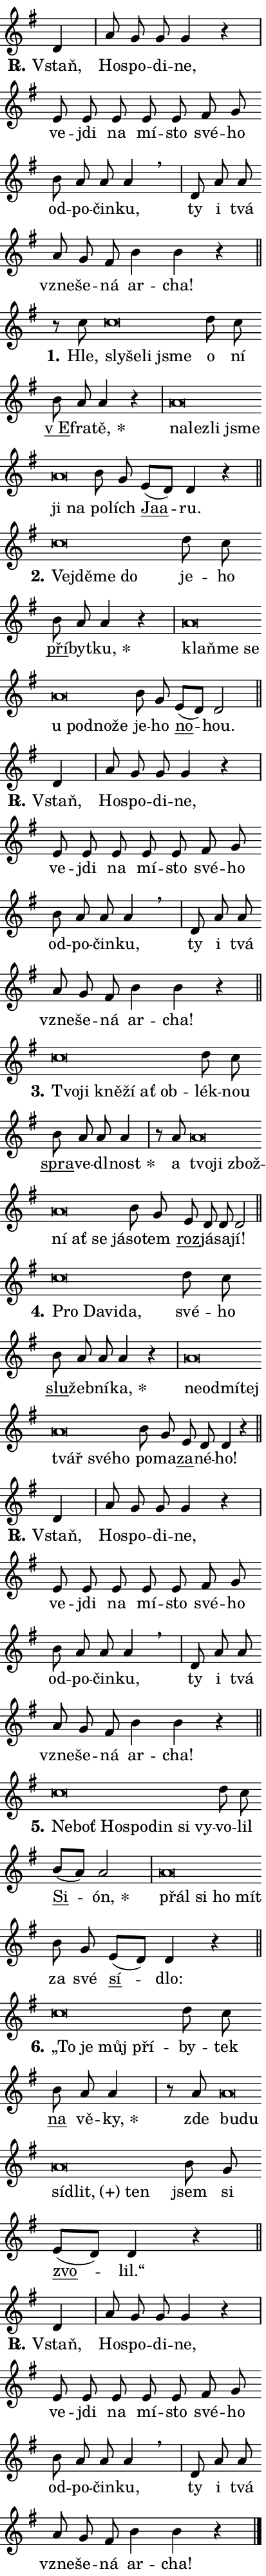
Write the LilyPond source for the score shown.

\version "2.24.0"
\header { tagline = "" }
\paper {
  indent = 0\cm
  top-margin = 0\cm
  right-margin = 0.13\cm % to fit lyric hyphens
  bottom-margin = 0\cm
  left-margin = 0\cm
  paper-width = 7\cm
  page-breaking = #ly:one-page-breaking
  system-system-spacing.basic-distance = #11
  score-system-spacing.basic-distance = #11
  ragged-last = ##f
}


%% Author: Thomas Morley
%% https://lists.gnu.org/archive/html/lilypond-user/2020-05/msg00002.html
#(define (line-position grob)
"Returns position of @var[grob} in current system:
   @code{'start}, if at first time-step
   @code{'end}, if at last time-step
   @code{'middle} otherwise
"
  (let* ((col (ly:item-get-column grob))
         (ln (ly:grob-object col 'left-neighbor))
         (rn (ly:grob-object col 'right-neighbor))
         (col-to-check-left (if (ly:grob? ln) ln col))
         (col-to-check-right (if (ly:grob? rn) rn col))
         (break-dir-left
           (and
             (ly:grob-property col-to-check-left 'non-musical #f)
             (ly:item-break-dir col-to-check-left)))
         (break-dir-right
           (and
             (ly:grob-property col-to-check-right 'non-musical #f)
             (ly:item-break-dir col-to-check-right))))
        (cond ((eqv? 1 break-dir-left) 'start)
              ((eqv? -1 break-dir-right) 'end)
              (else 'middle))))

#(define (tranparent-at-line-position vctor)
  (lambda (grob)
  "Relying on @code{line-position} select the relevant enry from @var{vctor}.
Used to determine transparency,"
    (case (line-position grob)
      ((end) (not (vector-ref vctor 0)))
      ((middle) (not (vector-ref vctor 1)))
      ((start) (not (vector-ref vctor 2))))))

noteHeadBreakVisibility =
#(define-music-function (break-visibility)(vector?)
"Makes @code{NoteHead}s transparent relying on @var{break-visibility}"
#{
  \override NoteHead.transparent =
    #(tranparent-at-line-position break-visibility)
#})

#(define delete-ledgers-for-transparent-note-heads
  (lambda (grob)
    "Reads whether a @code{NoteHead} is transparent.
If so this @code{NoteHead} is removed from @code{'note-heads} from
@var{grob}, which is supposed to be @code{LedgerLineSpanner}.
As a result ledgers are not printed for this @code{NoteHead}"
    (let* ((nhds-array (ly:grob-object grob 'note-heads))
           (nhds-list
             (if (ly:grob-array? nhds-array)
                 (ly:grob-array->list nhds-array)
                 '()))
           ;; Relies on the transparent-property being done before
           ;; Staff.LedgerLineSpanner.after-line-breaking is executed.
           ;; This is fragile ...
           (to-keep
             (remove
               (lambda (nhd)
                 (ly:grob-property nhd 'transparent #f))
               nhds-list)))
      ;; TODO find a better method to iterate over grob-arrays, similiar
      ;; to filter/remove etc for lists
      ;; For now rebuilt from scratch
      (set! (ly:grob-object grob 'note-heads)  '())
      (for-each
        (lambda (nhd)
          (ly:pointer-group-interface::add-grob grob 'note-heads nhd))
        to-keep))))

squashNotes = {
  \override NoteHead.X-extent = #'(-0.2 . 0.2)
  \override NoteHead.Y-extent = #'(-0.75 . 0)
  \override NoteHead.stencil =
    #(lambda (grob)
       (let ((pos (ly:grob-property grob 'staff-position)))
         (begin
           (if (< pos -7) (display "ERROR: Lower brevis then expected\n") (display ""))
           (if (<= pos -6) ly:text-interface::print ly:note-head::print))))
}
unSquashNotes = {
  \revert NoteHead.X-extent
  \revert NoteHead.Y-extent
  \revert NoteHead.stencil
}

hideNotes = \noteHeadBreakVisibility #begin-of-line-visible
unHideNotes = \noteHeadBreakVisibility #all-visible

% work-around for resetting accidentals
% https://lilypond.org/doc/v2.23/Documentation/notation/displaying-rhythms#unmetered-music
cadenzaMeasure = {
  \cadenzaOff
  \partial 1024 s1024
  \cadenzaOn
}

#(define-markup-command (accent layout props text) (markup?)
  "Underline accented syllable"
  (interpret-markup layout props
    #{\markup \override #'(offset . 4.3) \underline { #text }#}))

responsum = \markup \concat {
  "R" \hspace #-1.05 \path #0.1 #'((moveto 0 0.07) (lineto 0.9 0.8)) \hspace #0.05 "."
}

spaceSize = #0.6828661417322834 % exact space size for TeX Gyre Schola

\layout {
  \context {
    \Staff
    \remove "Time_signature_engraver"
    \override LedgerLineSpanner.after-line-breaking = #delete-ledgers-for-transparent-note-heads
  }
  \context {
    \Lyrics {
      \override LyricSpace.minimum-distance = \spaceSize
      \override LyricText.font-name = #"TeX Gyre Schola"
      \override LyricText.font-size = 1
      \override StanzaNumber.font-name = #"TeX Gyre Schola Bold"
      \override StanzaNumber.font-size = 1
    }
  }
  \context {
    \Score 
    \override NoteHead.text =
      #(lambda (grob) 
        (let ((pos (ly:grob-property grob 'staff-position)))
          #{\markup {
            \combine
              \halign #-0.55 \raise #(if (= pos -6) 0 0.5) \override #'(thickness . 2) \draw-line #'(3.2 . 0)
              \musicglyph "noteheads.sM1"
          }#}))
  }
}

% magnetic-lyrics.ily
%
%   written by
%     Jean Abou Samra <jean@abou-samra.fr>
%     Werner Lemberg <wl@gnu.org>
%
%   adapted by
%     Jiri Hon <jiri.hon@gmail.com>
%
% Version 2022-Apr-15

% https://www.mail-archive.com/lilypond-user@gnu.org/msg149350.html

#(define (Left_hyphen_pointer_engraver context)
   "Collect syllable-hyphen-syllable occurrences in lyrics and store
them in properties.  This engraver only looks to the left.  For
example, if the lyrics input is @code{foo -- bar}, it does the
following.

@itemize @bullet
@item
Set the @code{text} property of the @code{LyricHyphen} grob between
@q{foo} and @q{bar} to @code{foo}.

@item
Set the @code{left-hyphen} property of the @code{LyricText} grob with
text @q{foo} to the @code{LyricHyphen} grob between @q{foo} and
@q{bar}.
@end itemize

Use this auxiliary engraver in combination with the
@code{lyric-@/text::@/apply-@/magnetic-@/offset!} hook."
   (let ((hyphen #f)
         (text #f))
     (make-engraver
      (acknowledgers
       ((lyric-syllable-interface engraver grob source-engraver)
        (set! text grob)))
      (end-acknowledgers
       ((lyric-hyphen-interface engraver grob source-engraver)
        ;(when (not (grob::has-interface grob 'lyric-space-interface))
          (set! hyphen grob)));)
      ((stop-translation-timestep engraver)
       (when (and text hyphen)
         (ly:grob-set-object! text 'left-hyphen hyphen))
       (set! text #f)
       (set! hyphen #f)))))

#(define (lyric-text::apply-magnetic-offset! grob)
   "If the space between two syllables is less than the value in
property @code{LyricText@/.details@/.squash-threshold}, move the right
syllable to the left so that it gets concatenated with the left
syllable.

Use this function as a hook for
@code{LyricText@/.after-@/line-@/breaking} if the
@code{Left_@/hyphen_@/pointer_@/engraver} is active."
   (let ((hyphen (ly:grob-object grob 'left-hyphen #f)))
     (when hyphen
       (let ((left-text (ly:spanner-bound hyphen LEFT)))
         (when (grob::has-interface left-text 'lyric-syllable-interface)
           (let* ((common (ly:grob-common-refpoint grob left-text X))
                  (this-x-ext (ly:grob-extent grob common X))
                  (left-x-ext
                   (begin
                     ;; Trigger magnetism for left-text.
                     (ly:grob-property left-text 'after-line-breaking)
                     (ly:grob-extent left-text common X)))
                  ;; `delta` is the gap width between two syllables.
                  (delta (- (interval-start this-x-ext)
                            (interval-end left-x-ext)))
                  (details (ly:grob-property grob 'details))
                  (threshold (assoc-get 'squash-threshold details 0.2)))
             (when (< delta threshold)
               (let* (;; We have to manipulate the input text so that
                      ;; ligatures crossing syllable boundaries are not
                      ;; disabled.  For languages based on the Latin
                      ;; script this is essentially a beautification.
                      ;; However, for non-Western scripts it can be a
                      ;; necessity.
                      (lt (ly:grob-property left-text 'text))
                      (rt (ly:grob-property grob 'text))
                      (is-space (grob::has-interface hyphen 'lyric-space-interface))
                      (space (if is-space " " ""))
                      (extra-delta (if is-space spaceSize 0))
                      ;; Append new syllable.
                      (ltrt-space (if (and (string? lt) (string? rt))
                                (string-append lt space rt)
                                (make-concat-markup (list lt space rt))))
                      ;; Right-align `ltrt` to the right side.
                      (ltrt-space-markup (grob-interpret-markup
                               grob
                               (make-translate-markup
                                (cons (interval-length this-x-ext) 0)
                                (make-right-align-markup ltrt-space)))))
                 (begin
                   ;; Don't print `left-text`.
                   (ly:grob-set-property! left-text 'stencil #f)
                   ;; Set text and stencil (which holds all collected
                   ;; syllables so far) and shift it to the left.
                   (ly:grob-set-property! grob 'text ltrt-space)
                   (ly:grob-set-property! grob 'stencil ltrt-space-markup)
                   (ly:grob-translate-axis! grob (- (- delta extra-delta)) X))))))))))


#(define (lyric-hyphen::displace-bounds-first grob)
   ;; Make very sure this callback isn't triggered too early.
   (let ((left (ly:spanner-bound grob LEFT))
         (right (ly:spanner-bound grob RIGHT)))
     (ly:grob-property left 'after-line-breaking)
     (ly:grob-property right 'after-line-breaking)
     (ly:lyric-hyphen::print grob)))

squashThreshold = #0.4

\layout {
  \context {
    \Lyrics
    \consists #Left_hyphen_pointer_engraver
    \override LyricText.after-line-breaking =
      #lyric-text::apply-magnetic-offset!
    \override LyricHyphen.stencil = #lyric-hyphen::displace-bounds-first
    \override LyricText.details.squash-threshold = \squashThreshold
    \override LyricHyphen.minimum-distance = 0
    \override LyricHyphen.minimum-length = \squashThreshold
  }
}

squashText = \override LyricText.details.squash-threshold = 9999
unSquashText = \override LyricText.details.squash-threshold = \squashThreshold

leftText = \override LyricText.self-alignment-X = #LEFT
unLeftText = \revert LyricText.self-alignment-X

starOffset = #(lambda (grob) 
                (let ((x_offset (ly:self-alignment-interface::aligned-on-x-parent grob)))
                  (if (= x_offset 0) 0 (+ x_offset 1.2))))

star = #(define-music-function (syllable)(string?)
"Append star separator at the end of a syllable"
#{
  \once \override LyricText.X-offset = #starOffset
  \lyricmode { \markup {
    #syllable
    \override #'((font-name . "TeX Gyre Schola Bold")) \hspace #0.2 \lower #0.65 \larger "*"
  } }
#})

starAccent = #(define-music-function (syllable)(string?)
"Append star separator at the end of a syllable and make accent"
#{
  \once \override LyricText.X-offset = #starOffset
  \lyricmode { \markup {
    \accent #syllable
    \override #'((font-name . "TeX Gyre Schola Bold")) \hspace #0.2 \lower #0.65 \larger "*"
  } }
#})

breath = #(define-music-function (syllable)(string?)
"Append breathing indicator at the end of a syllable"
#{
  \lyricmode { \markup { #syllable "+" } }
#})

optionalBreath = #(define-music-function (syllable)(string?)
"Append optional breathing indicator at the end of a syllable"
#{
  \lyricmode { \markup { #syllable "(+)" } }
#})


\score {
    <<
        \new Voice = "melody" { \cadenzaOn \key g \major \relative { d'4 \cadenzaMeasure \bar "|" a'8 g g g4 r \cadenzaMeasure \bar "|" e8 e e e e \bar "" fis g \bar "" b a a a4 \breathe \cadenzaMeasure \bar "|" d,8 a' a \bar "" a g fis b4 b r \cadenzaMeasure \bar "||" \break } }
        \new Lyrics \lyricsto "melody" { \lyricmode { \set stanza = \responsum
Vstaň, Ho -- spo -- di -- ne, ve -- jdi na mí -- sto své -- ho od -- po -- čin -- ku, ty i tvá vzne -- še -- ná ar -- cha! } }
    >>
    \layout {}
}

\score {
    <<
        \new Voice = "melody" { \cadenzaOn \key g \major \relative { r8 c''8 \squashNotes c\breve*1/16 \hideNotes \breve*1/16 \bar "" \breve*1/16 \breve*1/16 \bar "" \unHideNotes \unSquashNotes d8 c \bar "" b a a4 r \cadenzaMeasure \bar "|" \squashNotes a\breve*1/16 \hideNotes \breve*1/16 \bar "" \breve*1/16 \bar "" \breve*1/16 \bar "" \breve*1/16 \breve*1/16 \bar "" \unHideNotes \unSquashNotes b8 g \bar "" e[( d)] d4 r \cadenzaMeasure \bar "||" \break } }
        \new Lyrics \lyricsto "melody" { \lyricmode { \set stanza = "1."
Hle, \leftText sly -- \squashText še -- li jsme \unLeftText \unSquashText o ní \markup \accent "v E" -- fra -- \star tě, \leftText na -- \squashText lez -- li jsme ji na \unLeftText \unSquashText po -- lích \markup \accent Jaa -- ru. } }
    >>
    \layout {}
}

\score {
    <<
        \new Voice = "melody" { \cadenzaOn \key g \major \relative { \squashNotes c''\breve*1/16 \hideNotes \breve*1/16 \bar "" \breve*1/16 \breve*1/16 \bar "" \unHideNotes \unSquashNotes d8 c \bar "" b a a4 r \cadenzaMeasure \bar "|" \squashNotes a\breve*1/16 \hideNotes \breve*1/16 \bar "" \breve*1/16 \bar "" \breve*1/16 \bar "" \breve*1/16 \bar "" \breve*1/16 \breve*1/16 \bar "" \unHideNotes \unSquashNotes b8 g \bar "" e[( d)] d2 \cadenzaMeasure \bar "||" \break } }
        \new Lyrics \lyricsto "melody" { \lyricmode { \set stanza = "2."
\leftText Ve -- \squashText jdě -- me do \unLeftText \unSquashText je -- ho \markup \accent pří -- byt -- \star ku, \leftText klaň -- \squashText me se u pod -- no -- že \unLeftText \unSquashText je -- ho \markup \accent no -- hou. } }
    >>
    \layout {}
}

\score {
    <<
        \new Voice = "melody" { \cadenzaOn \key g \major \relative { d'4 \cadenzaMeasure \bar "|" a'8 g g g4 r \cadenzaMeasure \bar "|" e8 e e e e \bar "" fis g \bar "" b a a a4 \breathe \cadenzaMeasure \bar "|" d,8 a' a \bar "" a g fis b4 b r \cadenzaMeasure \bar "||" \break } }
        \new Lyrics \lyricsto "melody" { \lyricmode { \set stanza = \responsum
Vstaň, Ho -- spo -- di -- ne, ve -- jdi na mí -- sto své -- ho od -- po -- čin -- ku, ty i tvá vzne -- še -- ná ar -- cha! } }
    >>
    \layout {}
}

\score {
    <<
        \new Voice = "melody" { \cadenzaOn \key g \major \relative { \squashNotes c''\breve*1/16 \hideNotes \breve*1/16 \bar "" \breve*1/16 \bar "" \breve*1/16 \bar "" \breve*1/16 \breve*1/16 \bar "" \unHideNotes \unSquashNotes d8 c \bar "" b a a a4 \cadenzaMeasure \bar "|" r8 a8 \squashNotes a\breve*1/16 \hideNotes \breve*1/16 \bar "" \breve*1/16 \bar "" \breve*1/16 \bar "" \breve*1/16 \bar "" \breve*1/16 \breve*1/16 \bar "" \unHideNotes \unSquashNotes b8 g \bar "" e d d d2 \cadenzaMeasure \bar "||" \break } }
        \new Lyrics \lyricsto "melody" { \lyricmode { \set stanza = "3."
\leftText Tvo -- \squashText ji kně -- ží ať ob -- \unLeftText \unSquashText lék -- nou \markup \accent spra -- ve -- dl -- \star nost a \leftText tvo -- \squashText ji zbož -- ní ať se já -- \unLeftText \unSquashText so -- tem \markup \accent roz -- já -- sa -- jí! } }
    >>
    \layout {}
}

\score {
    <<
        \new Voice = "melody" { \cadenzaOn \key g \major \relative { \squashNotes c''\breve*1/16 \hideNotes \breve*1/16 \bar "" \breve*1/16 \breve*1/16 \bar "" \unHideNotes \unSquashNotes d8 c \bar "" b a a a4 r \cadenzaMeasure \bar "|" \squashNotes a\breve*1/16 \hideNotes \breve*1/16 \bar "" \breve*1/16 \bar "" \breve*1/16 \bar "" \breve*1/16 \bar "" \breve*1/16 \breve*1/16 \bar "" \unHideNotes \unSquashNotes b8 g \bar "" e d d4 r \cadenzaMeasure \bar "||" \break } }
        \new Lyrics \lyricsto "melody" { \lyricmode { \set stanza = "4."
\leftText Pro \squashText Da -- vi -- da, \unLeftText \unSquashText své -- ho \markup \accent slu -- žeb -- ní -- \star ka, \leftText ne -- \squashText od -- mí -- tej tvář své -- ho \unLeftText \unSquashText po -- ma -- \markup \accent za -- né -- ho! } }
    >>
    \layout {}
}

\score {
    <<
        \new Voice = "melody" { \cadenzaOn \key g \major \relative { d'4 \cadenzaMeasure \bar "|" a'8 g g g4 r \cadenzaMeasure \bar "|" e8 e e e e \bar "" fis g \bar "" b a a a4 \breathe \cadenzaMeasure \bar "|" d,8 a' a \bar "" a g fis b4 b r \cadenzaMeasure \bar "||" \break } }
        \new Lyrics \lyricsto "melody" { \lyricmode { \set stanza = \responsum
Vstaň, Ho -- spo -- di -- ne, ve -- jdi na mí -- sto své -- ho od -- po -- čin -- ku, ty i tvá vzne -- še -- ná ar -- cha! } }
    >>
    \layout {}
}

\score {
    <<
        \new Voice = "melody" { \cadenzaOn \key g \major \relative { \squashNotes c''\breve*1/16 \hideNotes \breve*1/16 \bar "" \breve*1/16 \bar "" \breve*1/16 \bar "" \breve*1/16 \bar "" \breve*1/16 \breve*1/16 \bar "" \unHideNotes \unSquashNotes d8 c \bar "" b[( a)] a2 \cadenzaMeasure \bar "|" \squashNotes a\breve*1/16 \hideNotes \breve*1/16 \bar "" \breve*1/16 \breve*1/16 \bar "" \unHideNotes \unSquashNotes b8 g \bar "" e[( d)] d4 r \cadenzaMeasure \bar "||" \break } }
        \new Lyrics \lyricsto "melody" { \lyricmode { \set stanza = "5."
\leftText Ne -- \squashText boť Ho -- spo -- din si vy -- \unLeftText \unSquashText vo -- lil \markup \accent Si -- \star ón, \leftText přál \squashText si ho mít \unLeftText \unSquashText za své \markup \accent sí -- dlo: } }
    >>
    \layout {}
}

\score {
    <<
        \new Voice = "melody" { \cadenzaOn \key g \major \relative { \squashNotes c''\breve*1/16 \hideNotes \breve*1/16 \bar "" \breve*1/16 \breve*1/16 \bar "" \unHideNotes \unSquashNotes d8 c \bar "" b a a4 \cadenzaMeasure \bar "|" r8 a8 \squashNotes a\breve*1/16 \hideNotes \breve*1/16 \bar "" \breve*1/16 \bar "" \breve*1/16 \breve*1/16 \bar "" \unHideNotes \unSquashNotes b8 g \bar "" e[( d)] d4 r \cadenzaMeasure \bar "||" \break } }
        \new Lyrics \lyricsto "melody" { \lyricmode { \set stanza = "6."
\leftText „To \squashText je můj pří -- \unLeftText \unSquashText by -- tek \markup \accent na vě -- \star ky, zde \leftText bu -- \squashText du sí -- \optionalBreath dlit, ten \unLeftText \unSquashText jsem si \markup \accent zvo -- lil.“ } }
    >>
    \layout {}
}

\score {
    <<
        \new Voice = "melody" { \cadenzaOn \key g \major \relative { d'4 \cadenzaMeasure \bar "|" a'8 g g g4 r \cadenzaMeasure \bar "|" e8 e e e e \bar "" fis g \bar "" b a a a4 \breathe \cadenzaMeasure \bar "|" d,8 a' a \bar "" a g fis b4 b r \cadenzaMeasure \bar "||" \break } \bar "|." }
        \new Lyrics \lyricsto "melody" { \lyricmode { \set stanza = \responsum
Vstaň, Ho -- spo -- di -- ne, ve -- jdi na mí -- sto své -- ho od -- po -- čin -- ku, ty i tvá vzne -- še -- ná ar -- cha! } }
    >>
    \layout {}
}
